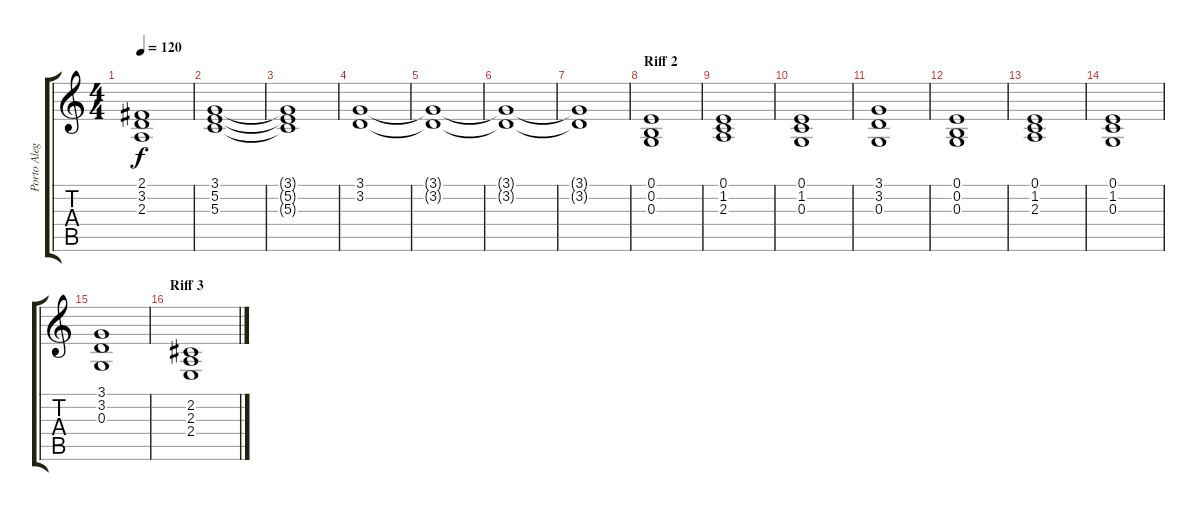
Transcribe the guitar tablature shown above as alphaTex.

\track ("Porto Alegre Symphony Orchestra" "Porto Aleg") {instrument stringensemble1}
\staff {score tabs}
\tuning (E4 B3 G3 D3 A2 E2) {hide}
\ts (4 4)
\tempo 120
\clef g2
\ks c
(2.1{t} 3.2{t} 2.3{t}).1{dy f} |
(3.1 5.2 5.3).1{volume 10} |
(3.1{t} 5.2{t} 5.3{t}).1 |
(3.1 3.2).1{volume 12} |
(3.1{t} 3.2{t}).1 |
(3.1{t} 3.2{t}).1 |
(3.1{t} 3.2{t}).1 |
\section ("" "Riff 2")
(0.1 0.2 0.3).1{volume 12} |
(0.1 1.2 2.3).1 |
(0.1 1.2 0.3).1 |
(3.1 3.2 0.3).1 |
(0.1 0.2 0.3).1 |
(0.1 1.2 2.3).1 |
(0.1 1.2 0.3).1 |
(3.1 3.2 0.3).1 |
\section ("" "Riff 3")
(2.2 2.3 2.4).1
